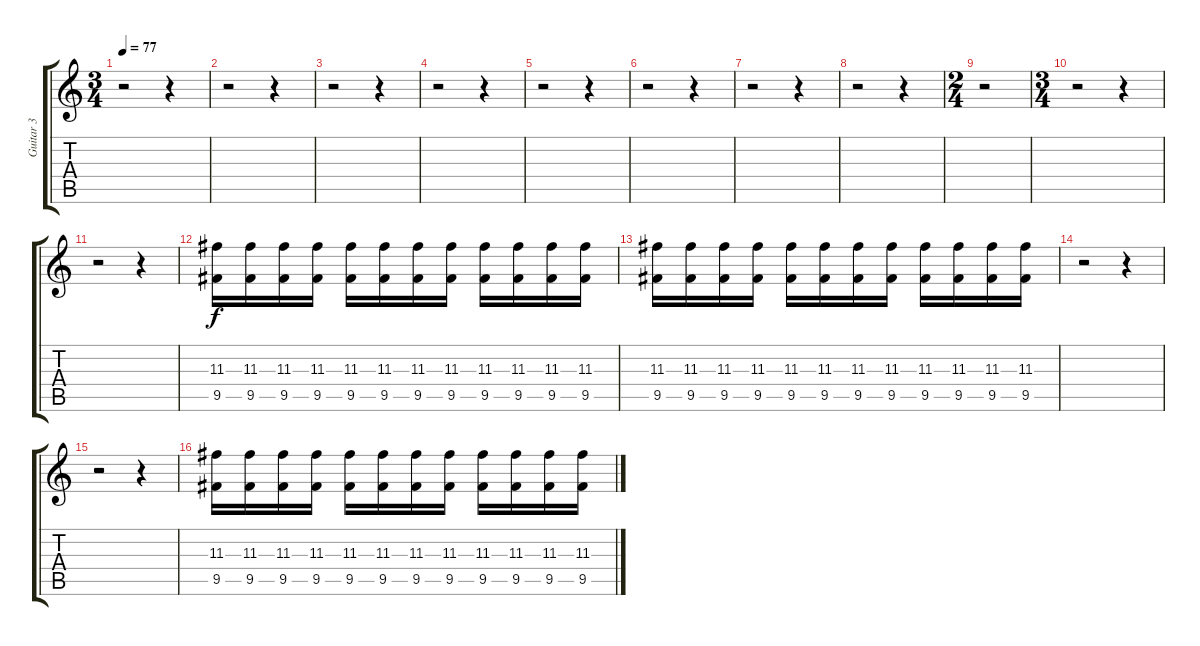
\track ("Guitar 3" "Guitar 3") {instrument distortionguitar}
\staff {score tabs}
\tuning (E4 B3 G3 D3 A2 E2) {hide}
\ts (3 4)
\tempo 77
\clef g2
\ks c
r.2{dy f} r.4 |
r.2 r.4 |
r.2 r.4 |
r.2 r.4 |
r.2 r.4 |
r.2 r.4 |
r.2 r.4 |
r.2 r.4 |
\ts (2 4)
r.2 |
\ts (3 4)
r.2 r.4 |
r.2 r.4 |
(11.3 9.5).16 (11.3 9.5).16 (11.3 9.5).16 (11.3 9.5).16 (11.3 9.5).16 (11.3 9.5).16 (11.3 9.5).16 (11.3 9.5).16 (11.3 9.5).16 (11.3 9.5).16 (11.3 9.5).16 (11.3 9.5).16 |
(11.3 9.5).16 (11.3 9.5).16 (11.3 9.5).16 (11.3 9.5).16 (11.3 9.5).16 (11.3 9.5).16 (11.3 9.5).16 (11.3 9.5).16 (11.3 9.5).16 (11.3 9.5).16 (11.3 9.5).16 (11.3 9.5).16 |
r.2 r.4 |
r.2 r.4 |
(11.3 9.5).16 (11.3 9.5).16 (11.3 9.5).16 (11.3 9.5).16 (11.3 9.5).16 (11.3 9.5).16 (11.3 9.5).16 (11.3 9.5).16 (11.3 9.5).16 (11.3 9.5).16 (11.3 9.5).16 (11.3 9.5).16
